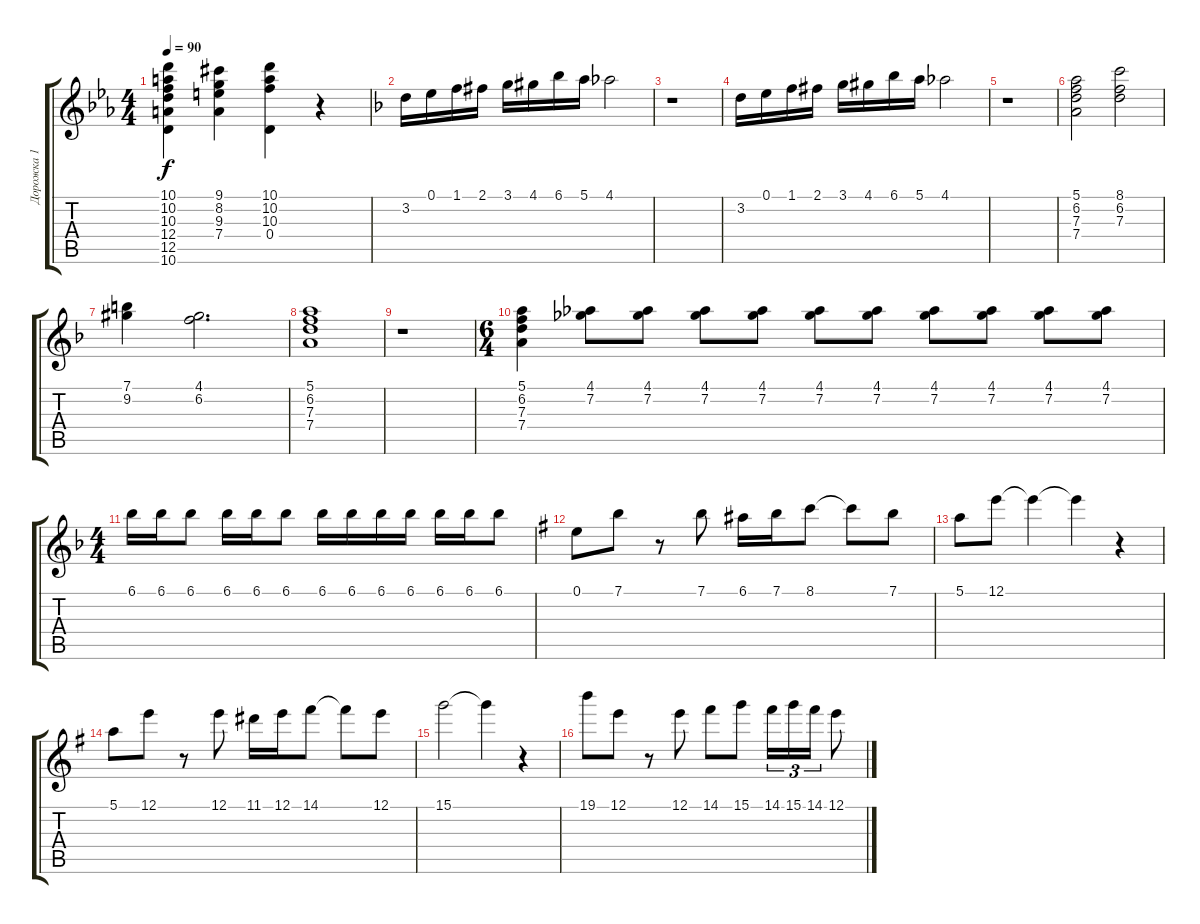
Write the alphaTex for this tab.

\track ("Дорожка 1" "Дорожка 1") {instrument acousticguitarsteel}
\staff {score tabs}
\tuning (E4 B3 G3 D3 A2 E2) {hide}
\ts (4 4)
\tempo 90
\clef g2
\ks cminor
(10.1 10.2 10.3 12.4 12.5 10.6).4{dy f} (9.1{acc #} 8.2 9.3 7.4).4 (10.1 10.2 10.3 0.4).4 r.4 |
\ks dminor
3.2.16 0.1.16 1.1.16 2.1{acc #}.16 3.1.16 4.1{acc #}.16 6.1.16 5.1.16 4.1.2 |
r.1 |
3.2.16 0.1.16 1.1.16 2.1{acc #}.16 3.1.16 4.1{acc #}.16 6.1.16 5.1.16 4.1.2 |
r.1 |
(5.1 6.2 7.3 7.4).2 (8.1 6.2 7.3).2 |
(7.1 9.2{acc #}).4 (4.1{acc #} 6.2).2{d} |
(5.1 6.2 7.3 7.4).1 |
r.1 |
\ts (6 4)
(5.1 6.2 7.3 7.4).4 (4.1 7.2).8 (4.1 7.2).8 (4.1 7.2).8 (4.1 7.2).8 (4.1 7.2).8 (4.1 7.2).8 (4.1 7.2).8 (4.1 7.2).8 (4.1 7.2).8 (4.1 7.2).8 |
\ts (4 4)
6.1.16 6.1.16 6.1.8 6.1.16 6.1.16 6.1.8 6.1.16 6.1.16 6.1.16 6.1.16 6.1.16 6.1.16 6.1.8 |
\ks eminor
0.1.8 7.1.8 r.8 7.1.8 6.1.16 7.1.16 8.1.8 8.1{t}.8 7.1.8 |
5.1.8 12.1.8 12.1{t}.4 12.1{t}.4 r.4 |
5.1.8 12.1.8 r.8 12.1.8 11.1.16 12.1.16 14.1.8 14.1{t}.8 12.1.8 |
15.1.2 15.1{t}.4 r.4 |
19.1.8 12.1.8 r.8 12.1.8 14.1.8 15.1.8 14.1.16{tu (3 2)} 15.1.16{tu (3 2)} 14.1.16{tu (3 2)} 12.1.8
